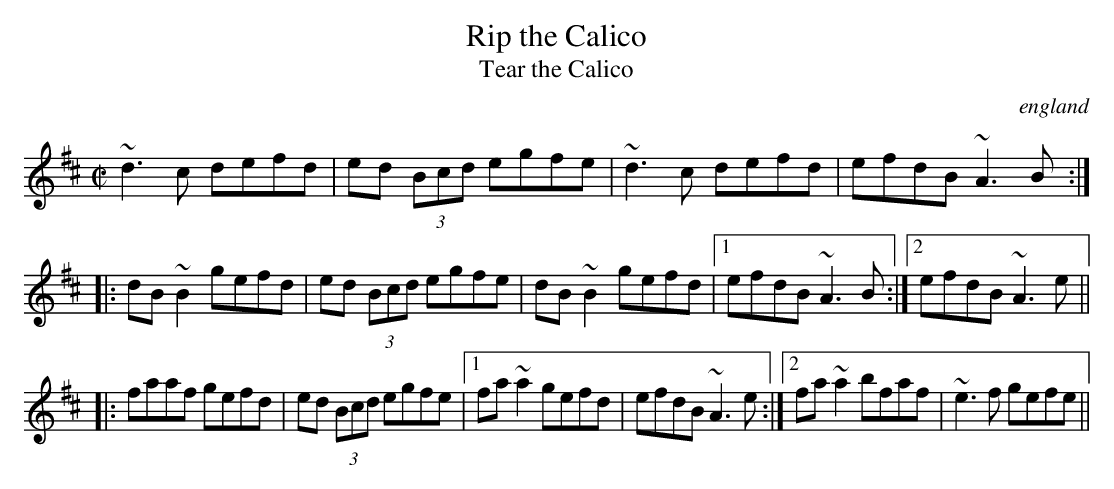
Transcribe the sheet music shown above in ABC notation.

X:1
T:Rip the Calico
T:Tear the Calico
O:england
M:C|
K:D
~d3c defd|ed (3Bcd egfe|~d3c defd|efdB ~A3B:|
|:dB~B2 gefd|ed (3Bcd egfe|dB~B2 gefd|1 efdB ~A3B:|2 efdB ~A3e||
|:faaf gefd|ed (3Bcd egfe|1 fa~a2 gefd|efdB ~A3e:|2 fa~a2 bfaf|~e3f gefe||
